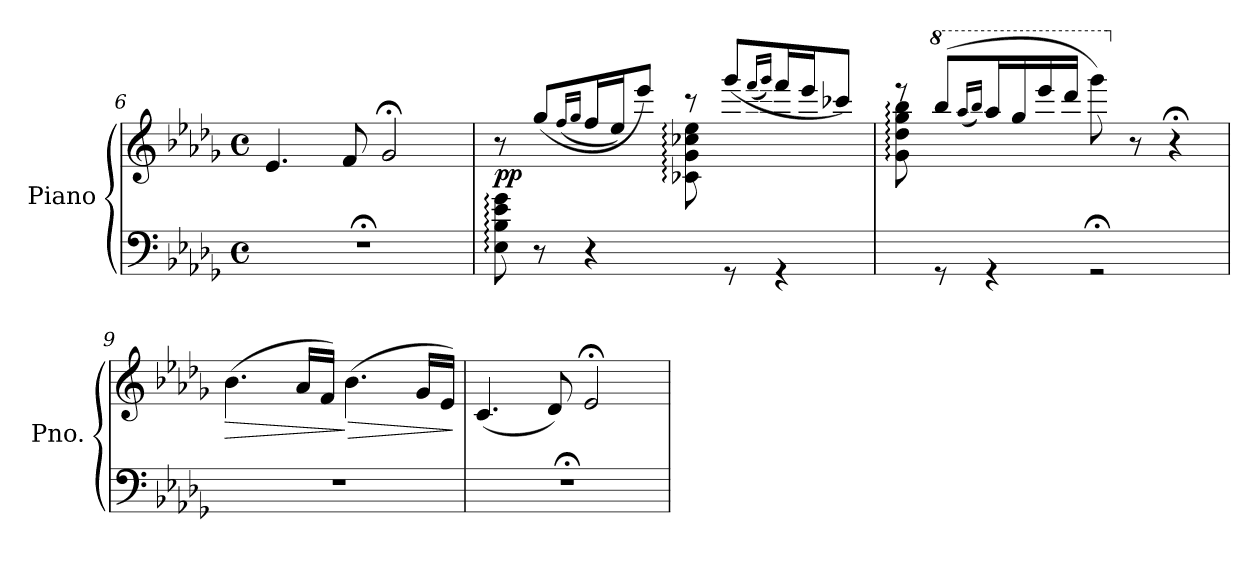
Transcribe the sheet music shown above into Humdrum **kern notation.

**kern	**kern	**dynam
*part1	*part1	*part1
*staff2	*staff1	*staff1/2
*I"Piano	*	*
*I'Pno.	*	*
*clefF4	*clefG2	*
*k[b-e-a-d-g-]	*k[b-e-a-d-g-]	*
*M4/4	*M4/4	*
*met(c)	*met(c)	*
=6	=6	=6
1r;<	4.e-/	.
.	8f/	.
.	2g-;</	.
=7	=7	=7
*	*^	*
!	!	!	!LO:DY:b
8E-\: 8B-\: 8e-\: 8g-\:	8r	2ryy	pp
8r	(>8gg-/L	.	.
.	(<16qff/LL	.	.
.	16qgg-/JJ	.	.
4r	16ff/L	.	.
.	16ee-/J)	.	.
.	8eee-/J)	.	.
8ryy	8rccc	8c-X\: 8g-\: 8cc-X\: 8ee-\:	.
8rGG	(>8ggg-/L	4.ryy	.
.	(<16qfff/LL	.	.
.	16qggg-/JJ)	.	.
4rGG	16fff/L	.	.
.	16eee-/J	.	.
.	8ccc-X/J)	.	.
=8	=8	=8	=8
8ryy	8reee	8g-\: 8dd-\: 8gg-\: 8bb-\:	.
*	*8va	*	*
8rGG	(>8bbb-/L	2..ryy	.
.	(<16qaaa-/LL	.	.
.	16qbbb-/JJ)	.	.
4rGG	16aaa-/L	.	.
.	16ggg-/	.	.
.	16eeee-/	.	.
.	16dddd-/JJ	.	.
2r;GG	8gggg-\)	.	.
*	*X8va	*	*
.	8r	.	.
.	4r;<	.	.
*	*v	*v	*
!!LO:LB:g=z
=9	=9	=9
!	!	!LO:HP:b
1r	(>4.b-\	>
.	16a-/LL	.
.	16f/JJ)	.
!	!	!LO:HP:n=1:b
.	(>4.b-\	] >
.	16g-/LL	.
.	16e-/JJ)	.
.	.	]
=10	=10	=10
1r;<	(<4.c/	.
.	8d-/)	.
.	2e-;</	.
=	=	=
*-	*-	*-
